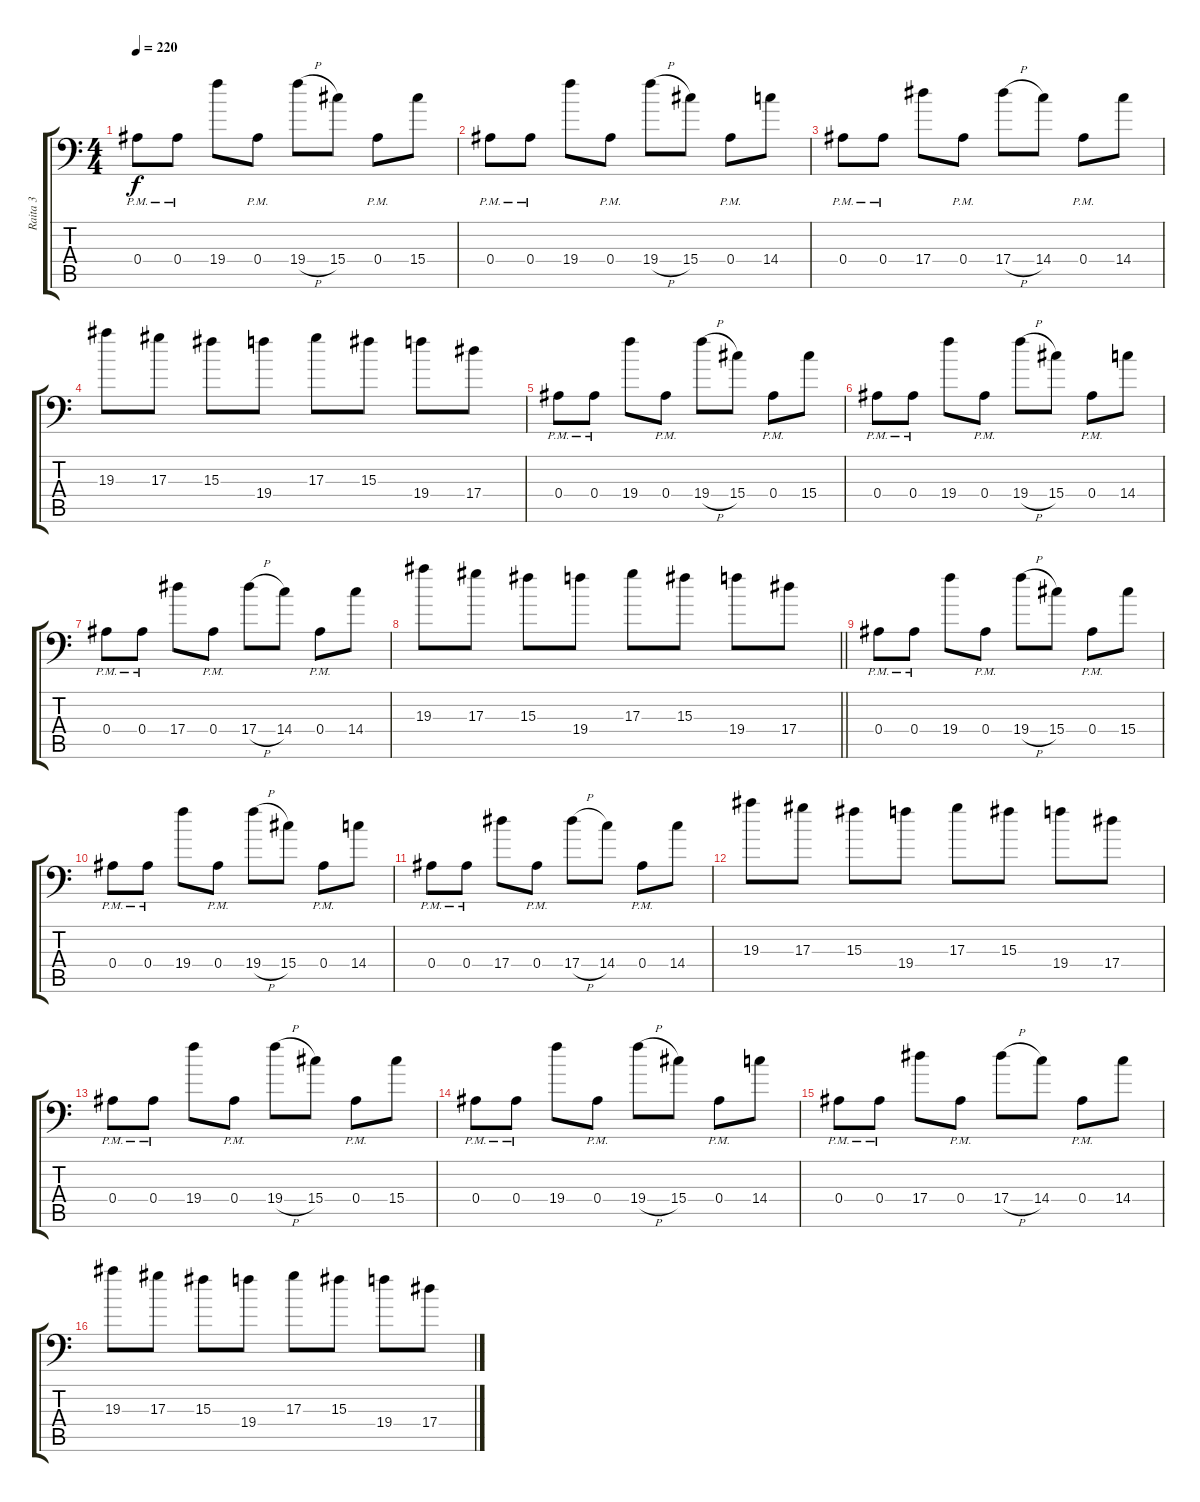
\track ("Raita 3" "Raita 3") {instrument distortionguitar}
\staff {score tabs}
\tuning (C4 G3 Eb3 Bb2 F2 Bb1) {hide}
\ts (4 4)
\section ("" "")
\tempo 220
\clef f4
\ks c
0.4{pm}.8{dy f} 0.4{pm}.8 19.4.8 0.4{pm}.8 19.4{h}.8 15.4.8 0.4{pm}.8 15.4.8 |
0.4{pm}.8 0.4{pm}.8 19.4.8 0.4{pm}.8 19.4{h}.8 15.4.8 0.4{pm}.8 14.4.8 |
0.4{pm}.8 0.4{pm}.8 17.4.8 0.4{pm}.8 17.4{h}.8 14.4.8 0.4{pm}.8 14.4.8 |
19.3.8 17.3.8 15.3.8 19.4.8 17.3.8 15.3.8 19.4.8 17.4.8 |
0.4{pm}.8 0.4{pm}.8 19.4.8 0.4{pm}.8 19.4{h}.8 15.4.8 0.4{pm}.8 15.4.8 |
0.4{pm}.8 0.4{pm}.8 19.4.8 0.4{pm}.8 19.4{h}.8 15.4.8 0.4{pm}.8 14.4.8 |
0.4{pm}.8 0.4{pm}.8 17.4.8 0.4{pm}.8 17.4{h}.8 14.4.8 0.4{pm}.8 14.4.8 |
\barLineRight lightlight
19.3.8 17.3.8 15.3.8 19.4.8 17.3.8 15.3.8 19.4.8 17.4.8 |
\section ("" "")
0.4{pm}.8 0.4{pm}.8 19.4.8 0.4{pm}.8 19.4{h}.8 15.4.8 0.4{pm}.8 15.4.8 |
0.4{pm}.8 0.4{pm}.8 19.4.8 0.4{pm}.8 19.4{h}.8 15.4.8 0.4{pm}.8 14.4.8 |
0.4{pm}.8 0.4{pm}.8 17.4.8 0.4{pm}.8 17.4{h}.8 14.4.8 0.4{pm}.8 14.4.8 |
19.3.8 17.3.8 15.3.8 19.4.8 17.3.8 15.3.8 19.4.8 17.4.8 |
0.4{pm}.8 0.4{pm}.8 19.4.8 0.4{pm}.8 19.4{h}.8 15.4.8 0.4{pm}.8 15.4.8 |
0.4{pm}.8 0.4{pm}.8 19.4.8 0.4{pm}.8 19.4{h}.8 15.4.8 0.4{pm}.8 14.4.8 |
0.4{pm}.8 0.4{pm}.8 17.4.8 0.4{pm}.8 17.4{h}.8 14.4.8 0.4{pm}.8 14.4.8 |
19.3.8 17.3.8 15.3.8 19.4.8 17.3.8 15.3.8 19.4.8 17.4.8
